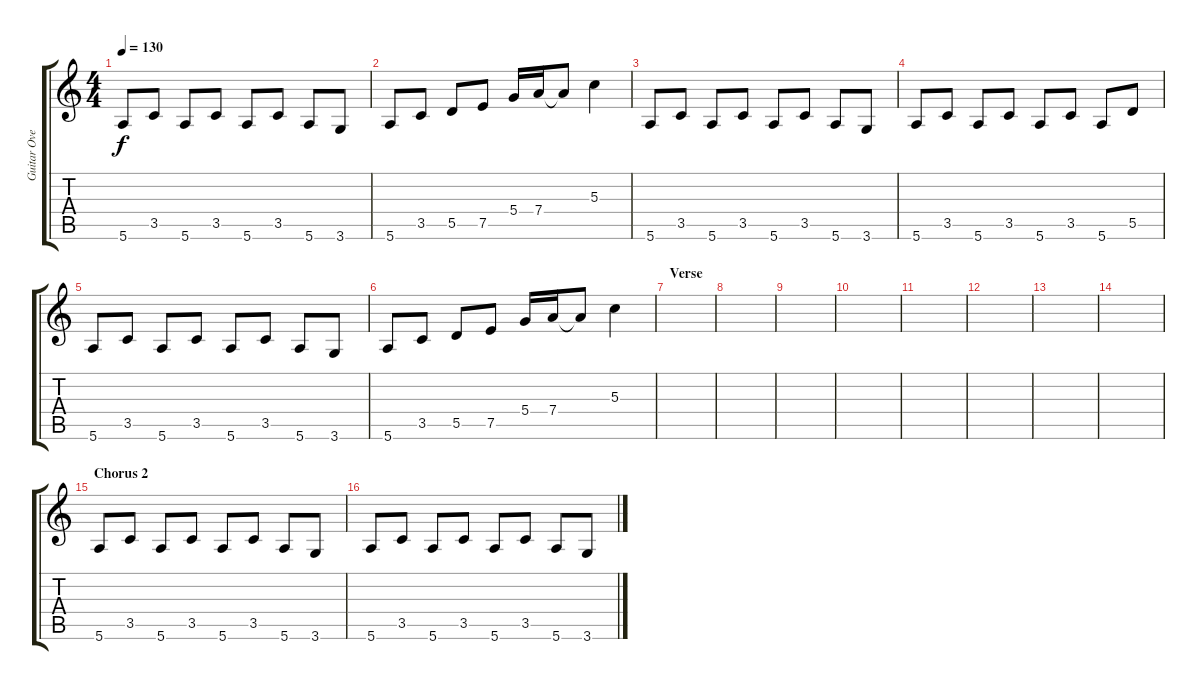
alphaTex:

\track ("Guitar Overdrive" "Guitar Ove") {instrument overdrivenguitar}
\staff {score tabs}
\tuning (E4 B3 G3 D3 A2 E2) {hide}
\ts (4 4)
\tempo 130
\clef g2
\ks c
5.6.8{dy f} 3.5.8 5.6.8 3.5.8 5.6.8 3.5.8 5.6.8 3.6.8 |
5.6.8 3.5.8 5.5.8 7.5.8 5.4.16 7.4.16 7.4{t}.8 5.3.4 |
5.6.8 3.5.8 5.6.8 3.5.8 5.6.8 3.5.8 5.6.8 3.6.8 |
5.6.8 3.5.8 5.6.8 3.5.8 5.6.8 3.5.8 5.6.8 5.5.8 |
5.6.8 3.5.8 5.6.8 3.5.8 5.6.8 3.5.8 5.6.8 3.6.8 |
5.6.8 3.5.8 5.5.8 7.5.8 5.4.16 7.4.16 7.4{t}.8 5.3.4 |
\section ("" "Verse")
|
|
|
|
|
|
|
|
\section ("" "Chorus 2")
5.6.8 3.5.8 5.6.8 3.5.8 5.6.8 3.5.8 5.6.8 3.6.8 |
5.6.8 3.5.8 5.6.8 3.5.8 5.6.8 3.5.8 5.6.8 3.6.8
